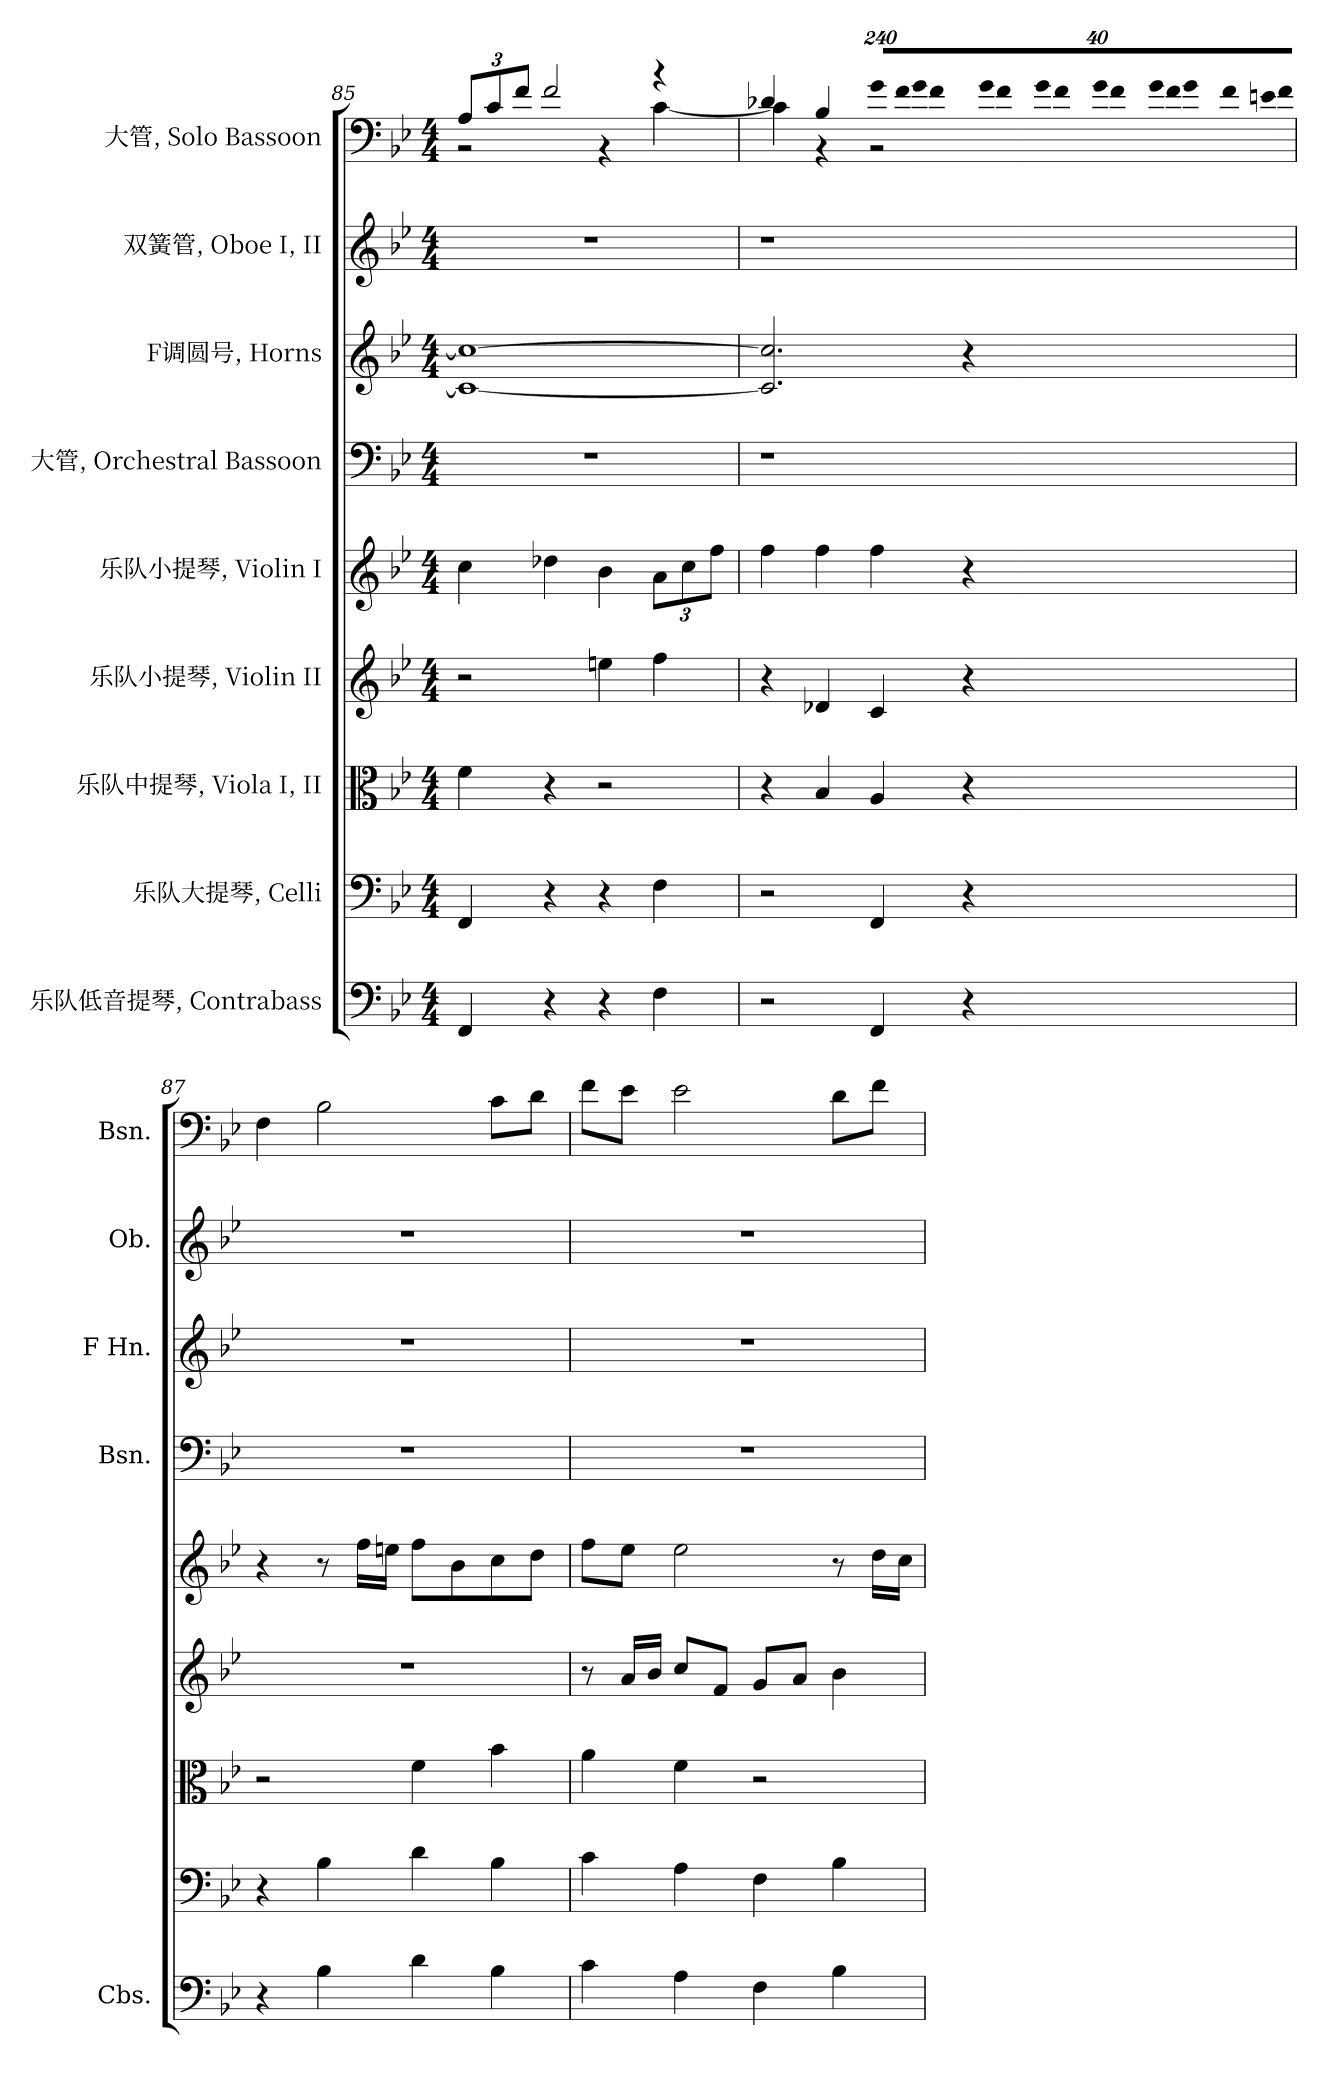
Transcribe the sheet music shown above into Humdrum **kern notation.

**kern	**kern	**kern	**kern	**kern	**kern	**kern	**kern	**kern
*part9	*part8	*part7	*part6	*part5	*part4	*part3	*part2	*part1
*staff9	*staff8	*staff7	*staff6	*staff5	*staff4	*staff3	*staff2	*staff1
*I"乐队低音提琴, Contrabass	*I"乐队大提琴, Celli	*I"乐队中提琴, Viola I, II	*I"乐队小提琴, Violin II	*I"乐队小提琴, Violin I	*I"大管, Orchestral Bassoon	*I"F调圆号, Horns	*I"双簧管, Oboe I, II	*I"大管, Solo Bassoon
*I'Cbs.	*	*	*	*	*I'Bsn.	*I'F Hn.	*I'Ob.	*I'Bsn.
*clefF4	*clefF4	*clefC3	*clefG2	*clefG2	*clefF4	*clefG2	*clefG2	*clefF4
*ITrd7c12	*	*	*	*	*	*ITrd4c7	*	*
*k[b-e-]	*k[b-e-]	*k[b-e-]	*k[b-e-]	*k[b-e-]	*k[b-e-]	*k[b-e-a-]	*k[b-e-]	*k[b-e-]
*M4/4	*M4/4	*M4/4	*M4/4	*M4/4	*M4/4	*M4/4	*M4/4	*M4/4
*	*	*	*	*	*	*	*	*Xbrackettup
=85	=85	=85	=85	=85	=85	=85	=85	=85
*	*	*	*	*	*	*	*	*^
4FFF/	4FF/	4f\	2r	4cc\	1r	1F_ 1f_	1r	12A/L	2r
.	.	.	.	.	.	.	.	12c/	.
.	.	.	.	.	.	.	.	12f/J	.
4r	4r	4r	.	4dd-X\	.	.	.	2f/	.
4r	4r	2r	4een\	4b-\	.	.	.	.	4r
*	*	*	*	*Xbrackettup	*	*	*	*	*
4FF\	4F\	.	4ff\	12a\L	.	.	.	4r	[4c\
.	.	.	.	12cc\	.	.	.	.	.
.	.	.	.	12ff\J	.	.	.	.	.
!!LO:PB:g=z	!!
=86	=86	=86	=86	=86	=86	=86	=86	=86	=86
2r	2r	4r	4r	4ff\	1r	2.F/] 2.f/]	1r	4d-X/	4c\]
.	.	4B-/	4d-X/	4ff\	.	.	.	4B-/	4r
!	!	!	!	!	!	!	!	!LO:N:vis=16	!
4FFF/	4FF/	4A/	4c/	4ff\	.	.	.	1920%137g/LL	2r
!	!	!	!	!	!	!	!	!LO:N:vis=32	!
.	.	.	.	.	.	.	.	640%23f/L	.
!	!	!	!	!	!	!	!	!LO:N:vis=32	!
.	.	.	.	.	.	.	.	640%23g/	.
!	!	!	!	!	!	!	!	!LO:N:vis=256%9	!
.	.	.	.	.	.	.	.	960%17f/K	.
!	!	!	!	!	!	!	!	!LO:N:vis=32	!
.	.	.	.	.	.	.	.	640%23g/	.
!	!	!	!	!	!	!	!	!LO:N:vis=256%9	!
.	.	.	.	.	.	.	.	960%17f/K	.
!	!	!	!	!	!	!	!	!LO:N:vis=32	!
.	.	.	.	.	.	.	.	640%23g/	.
4r	4r	4r	4r	4r	.	4r	.	.	.
!	!	!	!	!	!	!	!	!LO:N:vis=256%9	!
.	.	.	.	.	.	.	.	960%17f/K	.
!	!	!	!	!	!	!	!	!LO:N:vis=32	!
.	.	.	.	.	.	.	.	640%23g/	.
!	!	!	!	!	!	!	!	!LO:N:vis=256%9	!
.	.	.	.	.	.	.	.	960%17f/K	.
!	!	!	!	!	!	!	!	!LO:N:vis=32	!
.	.	.	.	.	.	.	.	640%23g/	.
!	!	!	!	!	!	!	!	!LO:N:vis=32	!
.	.	.	.	.	.	.	.	640%23f/	.
!	!	!	!	!	!	!	!	!LO:N:vis=256%9	!
.	.	.	.	.	.	.	.	960%17g/L	.
!	!	!	!	!	!	!	!	!LO:N:vis=256%9	!
.	.	.	.	.	.	.	.	960%17f/J	.
!	!	!	!	!	!	!	!	!LO:N:vis=32	!
.	.	.	.	.	.	.	.	640%23en/	.
!	!	!	!	!	!	!	!	!LO:N:vis=32	!
.	.	.	.	.	.	.	.	640%23f/JJJ	.
960ryy	960ryy	960ryy	960ryy	960ryy	960ryy	960ryy	960ryy	.	960ryy
*	*	*	*	*	*	*	*	*v	*v
=87	=87	=87	=87	=87	=87	=87	=87	=87
4r	4r	2r	1r	4r	1r	1r	1r	4F\
4BB-\	4B-\	.	.	8r	.	.	.	2B-\
.	.	.	.	16ff\LL	.	.	.	.
.	.	.	.	16een\JJ	.	.	.	.
4D\	4d\	4f\	.	8ff\L	.	.	.	.
.	.	.	.	8b-\	.	.	.	.
4BB-\	4B-\	4b-\	.	8cc\	.	.	.	8c\L
.	.	.	.	8dd\J	.	.	.	8d\J
=88	=88	=88	=88	=88	=88	=88	=88	=88
4C\	4c\	4a\	8r	8ff\L	1r	1r	1r	8f\L
.	.	.	16a/LL	8ee-\J	.	.	.	8e-\J
.	.	.	16b-/JJ	.	.	.	.	.
4AA\	4A\	4f\	8cc/L	2ee-\	.	.	.	2e-\
.	.	.	8f/J	.	.	.	.	.
4FF\	4F\	2r	8g/L	.	.	.	.	.
.	.	.	8a/J	.	.	.	.	.
4BB-\	4B-\	.	4b-\	8r	.	.	.	8d\L
.	.	.	.	16dd\LL	.	.	.	8f\J
.	.	.	.	16cc\JJ	.	.	.	.
=	=	=	=	=	=	=	=	=
*-	*-	*-	*-	*-	*-	*-	*-	*-
